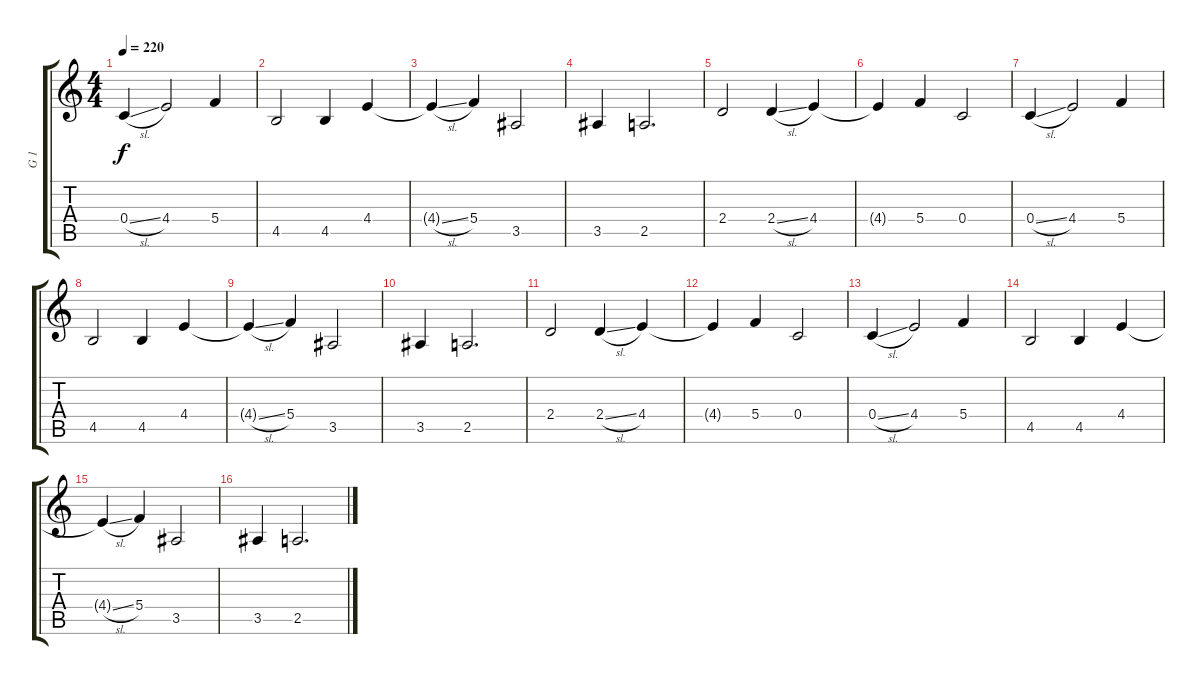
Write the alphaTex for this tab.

\track ("G 1" "G 1") {instrument distortionguitar}
\staff {score tabs}
\tuning (D4 C4 G3 C3 G2 C2) {hide}
\ts (4 4)
\tempo 220
\clef g2
\ks c
0.4{sl}.4{dy f} 4.4.2 5.4.4 |
4.5.2 4.5.4 4.4.4 |
4.4{sl t}.4 5.4.4 3.5.2 |
3.5.4 2.5.2{d} |
2.4.2 2.4{sl}.4 4.4.4 |
4.4{t}.4 5.4.4 0.4.2 |
0.4{sl}.4 4.4.2 5.4.4 |
4.5.2 4.5.4 4.4.4 |
4.4{sl t}.4 5.4.4 3.5.2 |
3.5.4 2.5.2{d} |
2.4.2 2.4{sl}.4 4.4.4 |
4.4{t}.4 5.4.4 0.4.2 |
0.4{sl}.4 4.4.2 5.4.4 |
4.5.2 4.5.4 4.4.4 |
4.4{sl t}.4 5.4.4 3.5.2 |
3.5.4 2.5.2{d}
